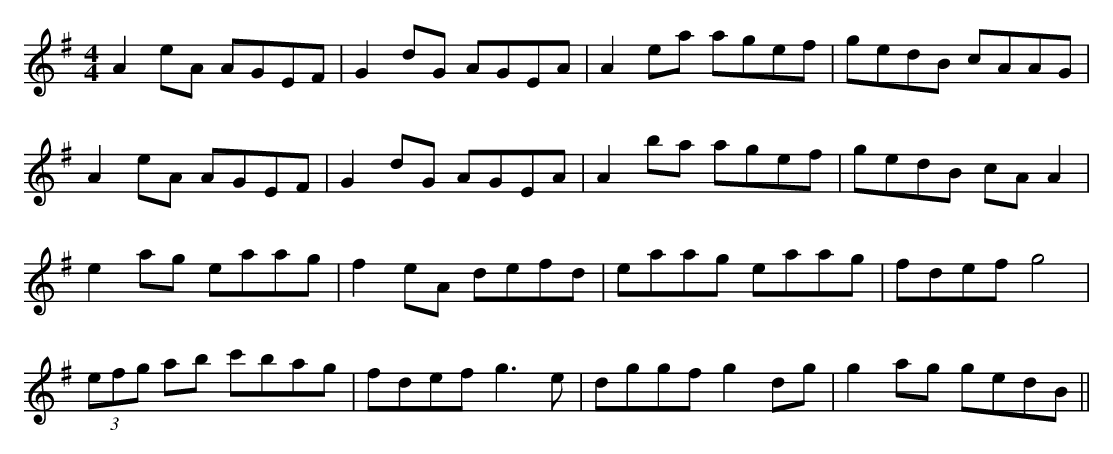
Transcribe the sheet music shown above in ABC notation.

X:1
M:4/4
K:Ador
A2eA AGEF|G2dG AGEA|A2ea agef|gedB cAAG|
A2eA AGEF|G2dG AGEA|A2ba agef|gedB cA A2|
e2ag eaag|f2eA defd|eaag eaag|fdef g4|
(3efg ab c'bag|fdef g3e|dggf g2dg|g2ag gedB||
